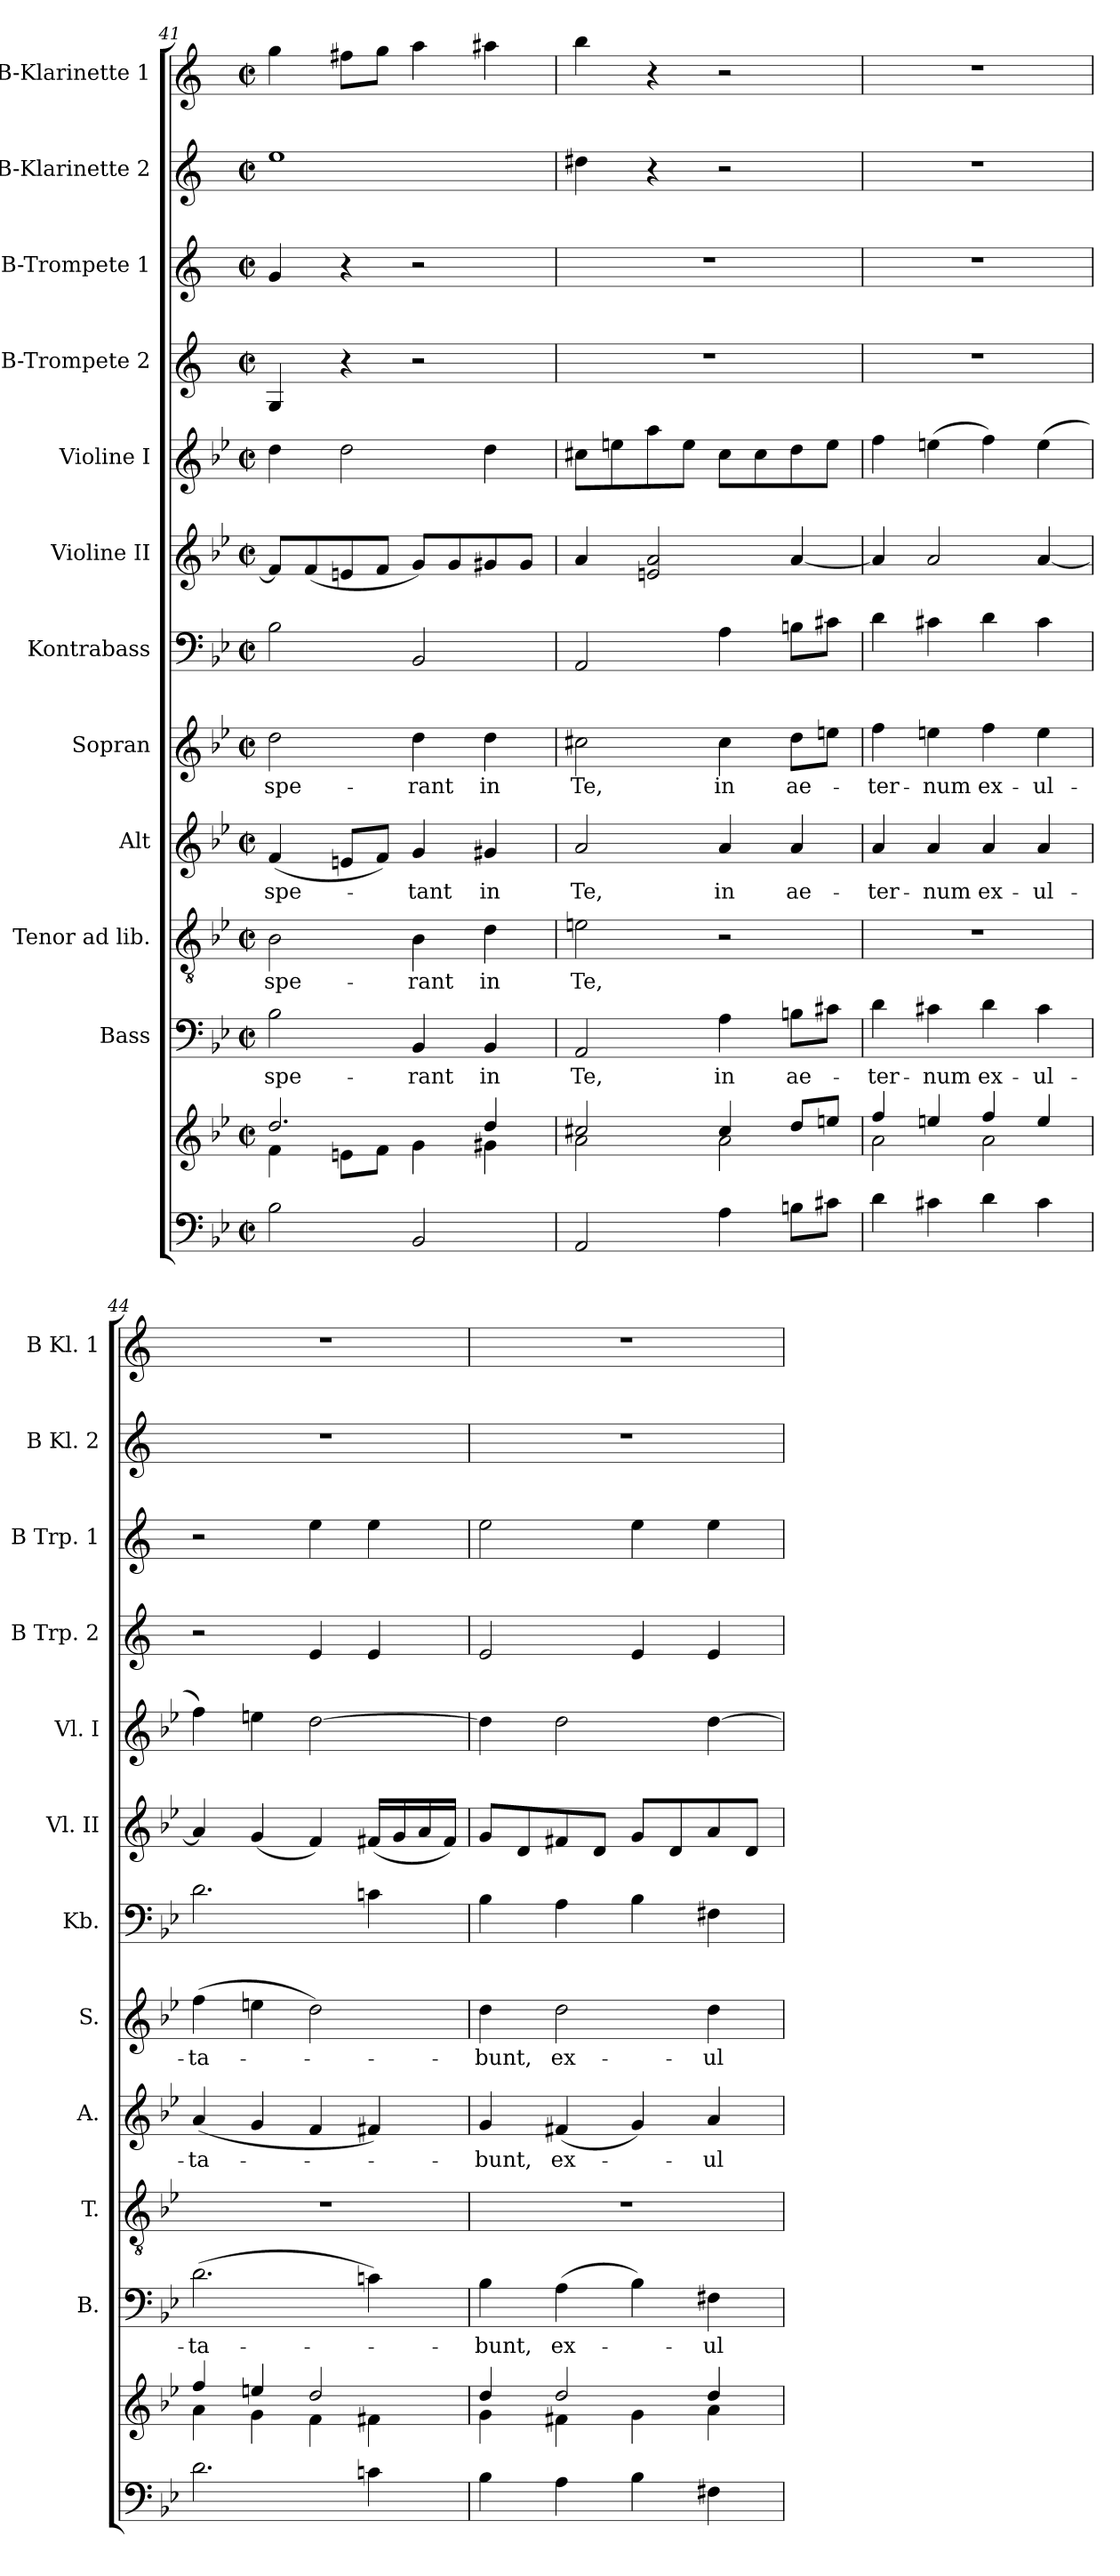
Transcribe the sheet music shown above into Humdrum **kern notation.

**kern	**kern	**kern	**text	**kern	**text	**kern	**text	**kern	**text	**kern	**kern	**kern	**kern	**kern	**kern	**kern
*part12	*part12	*part11	*part11	*part10	*part10	*part9	*part9	*part8	*part8	*part7	*part6	*part5	*part4	*part3	*part2	*part1
*staff13	*staff12	*staff11	*staff11	*staff10	*staff10	*staff9	*staff9	*staff8	*staff8	*staff7	*staff6	*staff5	*staff4	*staff3	*staff2	*staff1
*	*	*I"Bass	*	*I"Tenor ad lib.	*	*I"Alt	*	*I"Sopran	*	*I"Kontrabass	*I"Violine II	*I"Violine I	*I"B-Trompete 2	*I"B-Trompete 1	*I"B-Klarinette 2	*I"B-Klarinette 1
*	*	*I'B.	*	*I'T.	*	*I'A.	*	*I'S.	*	*I'Kb.	*I'Vl. II	*I'Vl. I	*I'B Trp. 2	*I'B Trp. 1	*I'B Kl. 2	*I'B Kl. 1
*clefF4	*clefG2	*clefF4	*	*clefGv2	*	*clefG2	*	*clefG2	*	*clefF4	*clefG2	*clefG2	*clefG2	*clefG2	*clefG2	*clefG2
*	*	*	*	*	*	*	*	*	*	*ITrd7c12	*	*	*ITrd1c2	*ITrd1c2	*ITrd1c2	*ITrd1c2
*k[b-e-]	*k[b-e-]	*k[b-e-]	*	*k[b-e-]	*	*k[b-e-]	*	*k[b-e-]	*	*k[b-e-]	*k[b-e-]	*k[b-e-]	*k[b-e-]	*k[b-e-]	*k[b-e-]	*k[b-e-]
*B-:	*B-:	*B-:	*	*B-:	*	*B-:	*	*B-:	*	*B-:	*B-:	*B-:	*B-:	*B-:	*B-:	*B-:
*M2/2	*M2/2	*M2/2	*	*M2/2	*	*M2/2	*	*M2/2	*	*M2/2	*M2/2	*M2/2	*M2/2	*M2/2	*M2/2	*M2/2
*met(c|)	*met(c|)	*met(c|)	*	*met(c|)	*	*met(c|)	*	*met(c|)	*	*met(c|)	*met(c|)	*met(c|)	*met(c|)	*met(c|)	*met(c|)	*met(c|)
=41	=41	=41	=41	=41	=41	=41	=41	=41	=41	=41	=41	=41	=41	=41	=41	=41
*	*^	*	*	*	*	*	*	*	*	*	*	*	*	*	*	*
!	!	!	!	!LO:LY:b	!	!LO:LY:b	!	!LO:LY:b	!	!LO:LY:b	!	!	!	!	!	!	!
2B-\	2.dd/	4f\	2B-\	spe-	2B-\	spe-	(<4f/	spe-	2dd\	spe-	2BB-\	8f/L]	4dd\	4F/	4f/	1dd	4ff\
.	.	.	.	.	.	.	.	.	.	.	.	(<8f/	.	.	.	.	.
.	.	8en\L	.	.	.	.	8en/L	.	.	.	.	8en/	2dd\	4r	4r	.	8een\L
.	.	8f\J	.	.	.	.	8f/J)	.	.	.	.	8f/J	.	.	.	.	8ff\J
!	!	!	!	!LO:LY:b	!	!LO:LY:b	!	!LO:LY:b	!	!LO:LY:b	!	!	!	!	!	!	!
2BB-/	.	4g\	4BB-/	-rant	4B-\	-rant	4g/	-tant	4dd\	-rant	2BBB-/	8g/L)	.	2r	2r	.	4gg\
.	.	.	.	.	.	.	.	.	.	.	.	8g/	.	.	.	.	.
!	!	!	!	!LO:LY:b	!	!LO:LY:b	!	!LO:LY:b	!	!LO:LY:b	!	!	!	!	!	!	!
.	4dd/	4g#X\	4BB-/	in	4d\	in	4g#X/	in	4dd\	in	.	8g#X/	4dd\	.	.	.	4gg#X\
.	.	.	.	.	.	.	.	.	.	.	.	8g#/J	.	.	.	.	.
!!LO:PB:g=z
=42	=42	=42	=42	=42	=42	=42	=42	=42	=42	=42	=42	=42	=42	=42	=42	=42	=42
!	!	!	!	!LO:LY:b	!	!LO:LY:b	!	!LO:LY:b	!	!LO:LY:b	!	!	!	!	!	!	!
2AA/	2cc#X/	2a\	2AA/	Te,	2en\	Te,	2a/	Te,	2cc#X\	Te,	2AAA/	4a/	8cc#X\L	1r	1r	4cc#X\	4aa\
.	.	.	.	.	.	.	.	.	.	.	.	.	8een\	.	.	.	.
.	.	.	.	.	.	.	.	.	.	.	.	2en/ 2a/	8aa\	.	.	4r	4r
.	.	.	.	.	.	.	.	.	.	.	.	.	8ee\J	.	.	.	.
!	!	!	!	!LO:LY:b	!	!	!	!LO:LY:b	!	!LO:LY:b	!	!	!	!	!	!	!
4A\	4cc#/	2a\	4A\	in	2r	.	4a/	in	4cc#\	in	4AA\	.	8cc#\L	.	.	2r	2r
.	.	.	.	.	.	.	.	.	.	.	.	.	8cc#\	.	.	.	.
!	!	!	!	!LO:LY:b	!	!	!	!LO:LY:b	!	!LO:LY:b	!	!	!	!	!	!	!
8Bn\L	8dd/L	.	8Bn\L	ae-	.	.	4a/	ae-	8dd\L	ae-	8BBn\L	[4a/	8dd\	.	.	.	.
8c#X\J	8een/J	.	8c#X\J	.	.	.	.	.	8een\J	.	8C#X\J	.	8ee\J	.	.	.	.
=43	=43	=43	=43	=43	=43	=43	=43	=43	=43	=43	=43	=43	=43	=43	=43	=43	=43
!	!	!	!	!LO:LY:b	!	!	!	!LO:LY:b	!	!LO:LY:b	!	!	!	!	!	!	!
4d\	4ff/	2a\	4d\	-ter-	1r	.	4a/	-ter-	4ff\	-ter-	4D\	4a/]	4ff\	1r	1r	1r	1r
!	!	!	!	!LO:LY:b	!	!	!	!LO:LY:b	!	!LO:LY:b	!	!	!	!	!	!	!
4c#X\	4een/	.	4c#X\	-num	.	.	4a/	-num	4een\	-num	4C#X\	2a/	(>4een\	.	.	.	.
!	!	!	!	!LO:LY:b	!	!	!	!LO:LY:b	!	!LO:LY:b	!	!	!	!	!	!	!
4d\	4ff/	2a\	4d\	ex-	.	.	4a/	ex-	4ff\	ex-	4D\	.	4ff\)	.	.	.	.
!	!	!	!	!LO:LY:b	!	!	!	!LO:LY:b	!	!LO:LY:b	!	!	!	!	!	!	!
4c#\	4ee/	.	4c#\	-ul-	.	.	4a/	-ul-	4ee\	-ul-	4C#\	[4a/	(>4ee\	.	.	.	.
=44	=44	=44	=44	=44	=44	=44	=44	=44	=44	=44	=44	=44	=44	=44	=44	=44	=44
!	!	!	!	!LO:LY:b	!	!	!	!LO:LY:b	!	!LO:LY:b	!	!	!	!	!	!	!
2.d\	4ff/	4a\	(>2.d\	-ta-	1r	.	(<4a/	-ta-	(>4ff\	-ta-	2.D\	4a/]	4ff\)	2r	2r	1r	1r
.	4een/	4g\	.	.	.	.	4g/	.	4een\	.	.	(<4g/	4een\	.	.	.	.
.	2dd/	4f\	.	.	.	.	4f/	.	2dd\)	.	.	4f/)	[2dd\	4d/	4dd\	.	.
4cn\	.	4f#X\	4cn\)	.	.	.	4f#X/)	.	.	.	4Cn\	(<16f#X/LL	.	4d/	4dd\	.	.
.	.	.	.	.	.	.	.	.	.	.	.	16g/	.	.	.	.	.
.	.	.	.	.	.	.	.	.	.	.	.	16a/	.	.	.	.	.
.	.	.	.	.	.	.	.	.	.	.	.	16f#/JJ)	.	.	.	.	.
=45	=45	=45	=45	=45	=45	=45	=45	=45	=45	=45	=45	=45	=45	=45	=45	=45	=45
!	!	!	!	!LO:LY:b	!	!	!	!LO:LY:b	!	!LO:LY:b	!	!	!	!	!	!	!
4B-\	4dd/	4g\	4B-\	-bunt,	1r	.	4g/	-bunt,	4dd\	-bunt,	4BB-\	8g/L	4dd\]	2d/	2dd\	1r	1r
.	.	.	.	.	.	.	.	.	.	.	.	8d/	.	.	.	.	.
!	!	!	!	!LO:LY:b	!	!	!	!LO:LY:b	!	!LO:LY:b	!	!	!	!	!	!	!
4A\	2dd/	4f#X\	(>4A\	ex-	.	.	(<4f#X/	ex-	2dd\	ex-	4AA\	8f#X/	2dd\	.	.	.	.
.	.	.	.	.	.	.	.	.	.	.	.	8d/J	.	.	.	.	.
4B-\	.	4g\	4B-\)	.	.	.	4g/)	.	.	.	4BB-\	8g/L	.	4d/	4dd\	.	.
.	.	.	.	.	.	.	.	.	.	.	.	8d/	.	.	.	.	.
!	!	!	!	!LO:LY:b	!	!	!	!LO:LY:b	!	!LO:LY:b	!	!	!	!	!	!	!
4F#X\	4dd/	4a\	4F#X\	-ul-	.	.	4a/	-ul-	4dd\	-ul-	4FF#X\	8a/	[4dd\	4d/	4dd\	.	.
.	.	.	.	.	.	.	.	.	.	.	.	8d/J	.	.	.	.	.
*	*v	*v	*	*	*	*	*	*	*	*	*	*	*	*	*	*	*
=	=	=	=	=	=	=	=	=	=	=	=	=	=	=	=	=
*-	*-	*-	*-	*-	*-	*-	*-	*-	*-	*-	*-	*-	*-	*-	*-	*-
